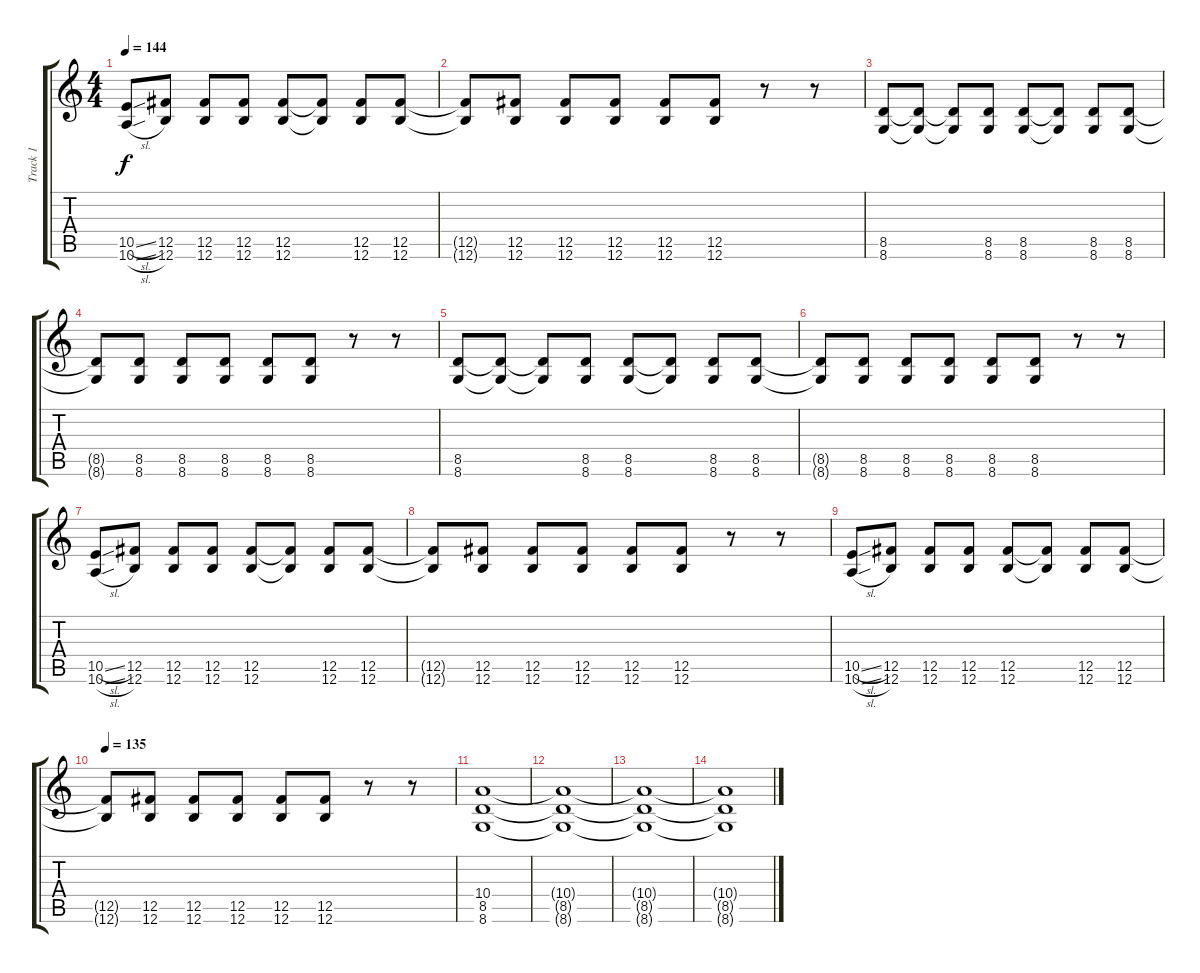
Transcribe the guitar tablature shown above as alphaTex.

\track ("Track 1" "Track 1") {instrument distortionguitar}
\staff {score tabs}
\tuning (Db4 Ab3 E3 B2 Gb2 B1) {hide}
\ts (4 4)
\tempo 144
\clef g2
\ks c
(10.5{sl} 10.6{sl}).8{dy f} (12.5 12.6).8 (12.5 12.6).8 (12.5 12.6).8 (12.5 12.6).8 (12.5{t} 12.6{t}).8 (12.5 12.6).8 (12.5 12.6).8 |
(12.5{t} 12.6{t}).8 (12.5 12.6).8 (12.5 12.6).8 (12.5 12.6).8 (12.5 12.6).8 (12.5 12.6).8 r.8 r.8 |
(8.5 8.6).8 (8.5{t} 8.6{t}).8 (8.5{t} 8.6{t}).8 (8.5 8.6).8 (8.5 8.6).8 (8.5{t} 8.6{t}).8 (8.5 8.6).8 (8.5 8.6).8 |
(8.5{t} 8.6{t}).8 (8.5 8.6).8 (8.5 8.6).8 (8.5 8.6).8 (8.5 8.6).8 (8.5 8.6).8 r.8 r.8 |
(8.5 8.6).8 (8.5{t} 8.6{t}).8 (8.5{t} 8.6{t}).8 (8.5 8.6).8 (8.5 8.6).8 (8.5{t} 8.6{t}).8 (8.5 8.6).8 (8.5 8.6).8 |
(8.5{t} 8.6{t}).8 (8.5 8.6).8 (8.5 8.6).8 (8.5 8.6).8 (8.5 8.6).8 (8.5 8.6).8 r.8 r.8 |
(10.5{sl} 10.6{sl}).8 (12.5 12.6).8 (12.5 12.6).8 (12.5 12.6).8 (12.5 12.6).8 (12.5{t} 12.6{t}).8 (12.5 12.6).8 (12.5 12.6).8 |
(12.5{t} 12.6{t}).8 (12.5 12.6).8 (12.5 12.6).8 (12.5 12.6).8 (12.5 12.6).8 (12.5 12.6).8 r.8 r.8 |
(10.5{sl} 10.6{sl}).8 (12.5 12.6).8 (12.5 12.6).8 (12.5 12.6).8 (12.5 12.6).8 (12.5{t} 12.6{t}).8 (12.5 12.6).8 (12.5 12.6).8 |
\tempo 135
(12.5{t} 12.6{t}).8 (12.5 12.6).8 (12.5 12.6).8 (12.5 12.6).8 (12.5 12.6).8 (12.5 12.6).8 r.8 r.8 |
(10.4 8.5 8.6).1 |
(10.4{t} 8.5{t} 8.6{t}).1 |
(10.4{t} 8.5{t} 8.6{t}).1 |
(10.4{t} 8.5{t} 8.6{t}).1
